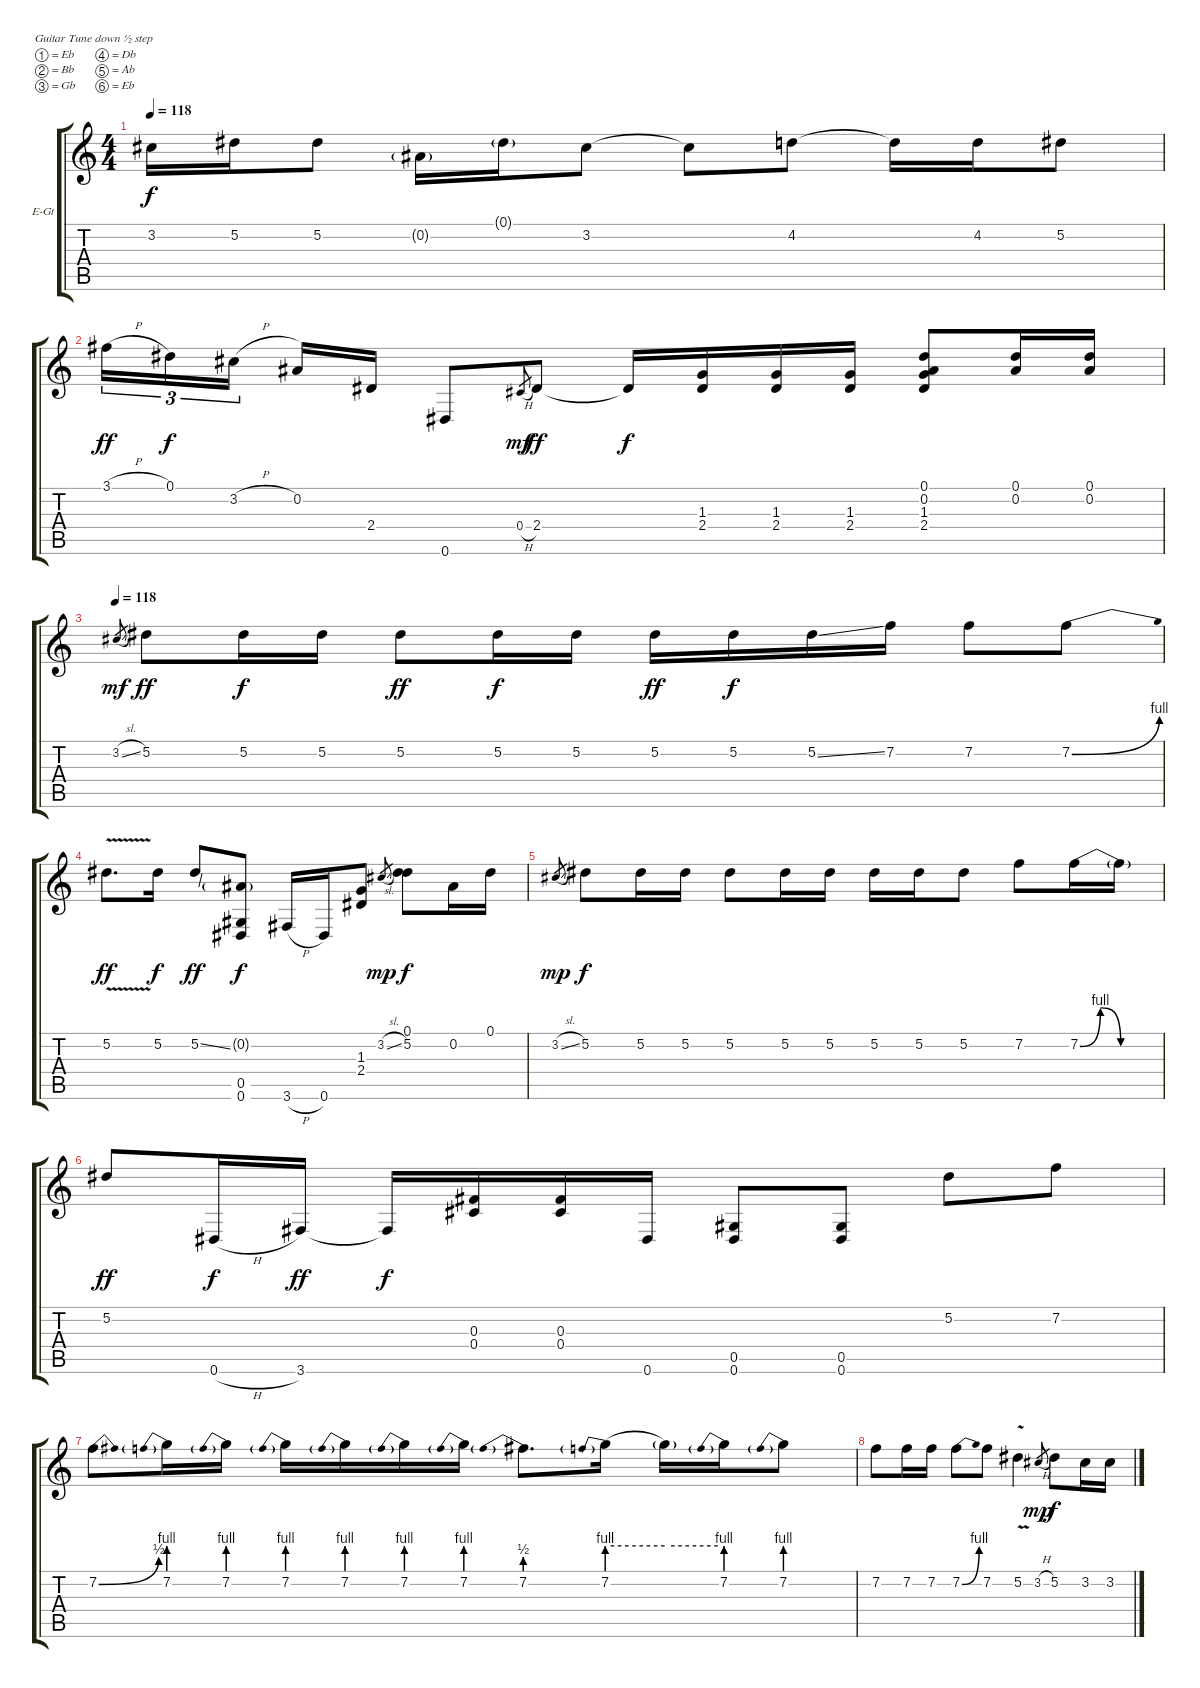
\bracketExtendMode groupsimilarinstruments
\firstSystemTrackNameOrientation horizontal
\otherSystemsTrackNameOrientation horizontal
\track ("Guitar (Jimi Hendrix)" "E-Gt") {instrument overdrivenguitar}
\staff {score tabs}
\tuning (Eb4 Bb3 Gb3 Db3 Ab2 Eb2)
\ts (4 4)
\tempo 118
\clef g2
\ks c
3.2{t}.16{dy f} 5.2.16 5.2.8 0.2{g}.16 0.1{g}.16 3.2.8 3.2{t}.8 4.2.8 4.2{t}.16 4.2.16 5.2.8 |
3.1{h}.16{tu (3 2) dy ff} 0.1.16{tu (3 2) dy f} 3.2{h}.16{tu (3 2)} 0.2.16 2.4.16 0.6.8 0.4{h}.8{gr dy mf} 2.4.8{dy ff} 2.4{t}.16{dy f} (1.3 2.4).16 (1.3 2.4).16 (1.3 2.4).16 (0.1 0.2 1.3 2.4).8 (0.1 0.2).16 (0.1 0.2).16 |
\tempo 118
3.2{sl}.8{gr dy mf} 5.2.8{dy ff} 5.2.16{dy f} 5.2.16 5.2.8{dy ff} 5.2.16{dy f} 5.2.16 5.2.16{dy ff} 5.2.16{dy f} 5.2{ss}.16 7.2.16 7.2.8 7.2{be (bend 0 0 60 4)}.8 |
5.2{v}.8{d dy ff} 5.2.16{dy f} 5.2{ss}.8{dy ff} (0.2{g} 0.5 0.6).8{dy f} 3.6{h}.16 0.6.16 (1.3 2.4).8 3.2{sl}.8{gr dy mp} (0.1 5.2).8{dy f} 0.2.16 0.1.16 |
3.2{sl}.8{gr dy mp} 5.2.8{dy f} 5.2.16 5.2.16 5.2.8 5.2.16 5.2.16 5.2.16 5.2.16 5.2.8 7.2.8 7.2{be (bendrelease 0 0 30 4 30 4 60 0)}.16 7.2{be (hold 0 0 60 0) t}.16 |
5.2.8{dy ff} 0.6{h}.16{dy f} 3.6.16{dy ff} 3.6{t}.16{dy f} (0.3 0.4).16 (0.3 0.4).16 0.6.16 (0.5 0.6).8 (0.5 0.6).8 5.2.8 7.2.8 |
7.2{be (bend 0 0 60 2)}.8 7.2{be (prebend 0 4 60 4)}.16 7.2{be (prebend 0 4 60 4)}.16 7.2{be (prebend 0 4 60 4)}.16 7.2{be (prebend 0 4 60 4)}.16 7.2{be (prebend 0 4 60 4)}.16 7.2{be (prebend 0 4 60 4)}.16 7.2{be (prebend 0 2 60 2)}.8{d} 7.2{be (prebend 0 4 60 4)}.16 7.2{be (hold 0 4 60 4) t}.16 7.2{be (prebend 0 4 60 4)}.16 7.2{be (prebend 0 4 60 4)}.8 |
7.2.8 7.2.16 7.2.16 7.2{be (bend 0 0 60 4)}.8 7.2.8 5.2{v}.4 3.2{h}.8{gr dy mp} 5.2.8{dy f} 3.2.16 3.2.16
